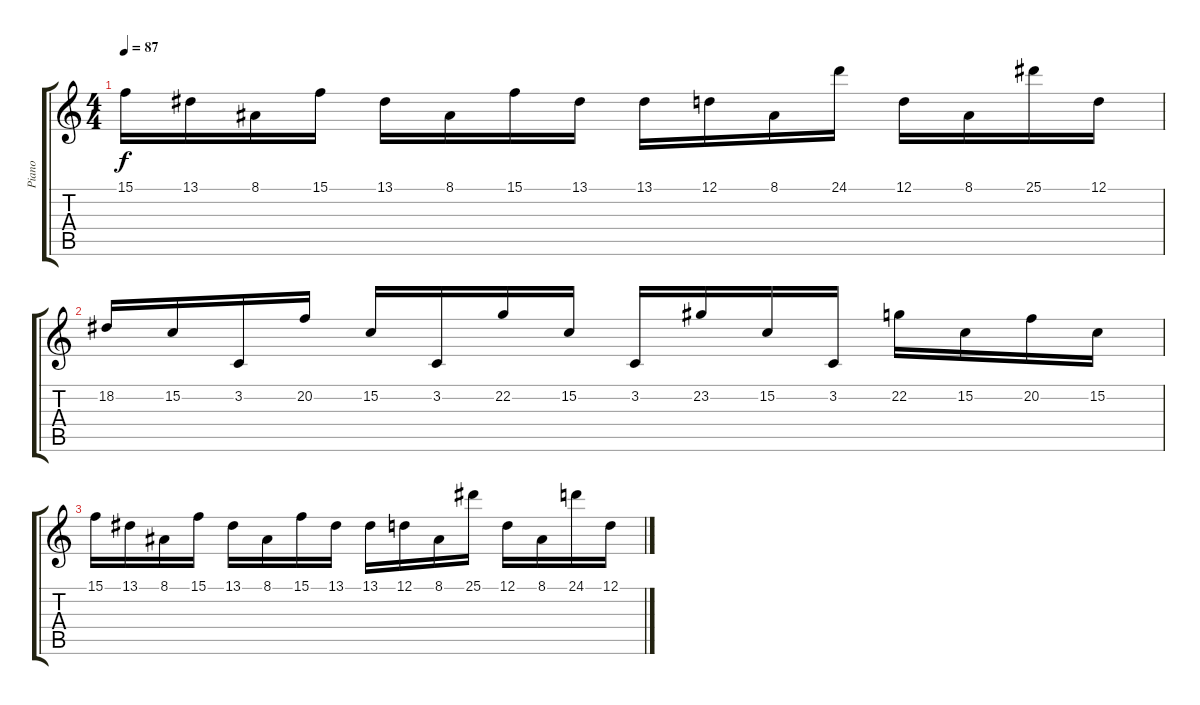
\track ("Piano" "Piano") {instrument brightacousticpiano}
\staff {score tabs}
\tuning (D4 A3 F3 C3 G2 C2) {hide}
\ts (4 4)
\tempo 87
\clef g2
\ks c
15.1.16{dy f} 13.1.16 8.1.16 15.1.16 13.1.16 8.1.16 15.1.16 13.1.16 13.1.16 12.1.16 8.1.16 24.1.16 12.1.16 8.1.16 25.1.16 12.1.16 |
18.2.16 15.2.16 3.2.16 20.2.16 15.2.16 3.2.16 22.2.16 15.2.16 3.2.16 23.2.16 15.2.16 3.2.16 22.2.16 15.2.16 20.2.16 15.2.16 |
15.1.16 13.1.16 8.1.16 15.1.16 13.1.16 8.1.16 15.1.16 13.1.16 13.1.16 12.1.16 8.1.16 25.1.16 12.1.16 8.1.16 24.1.16 12.1.16
